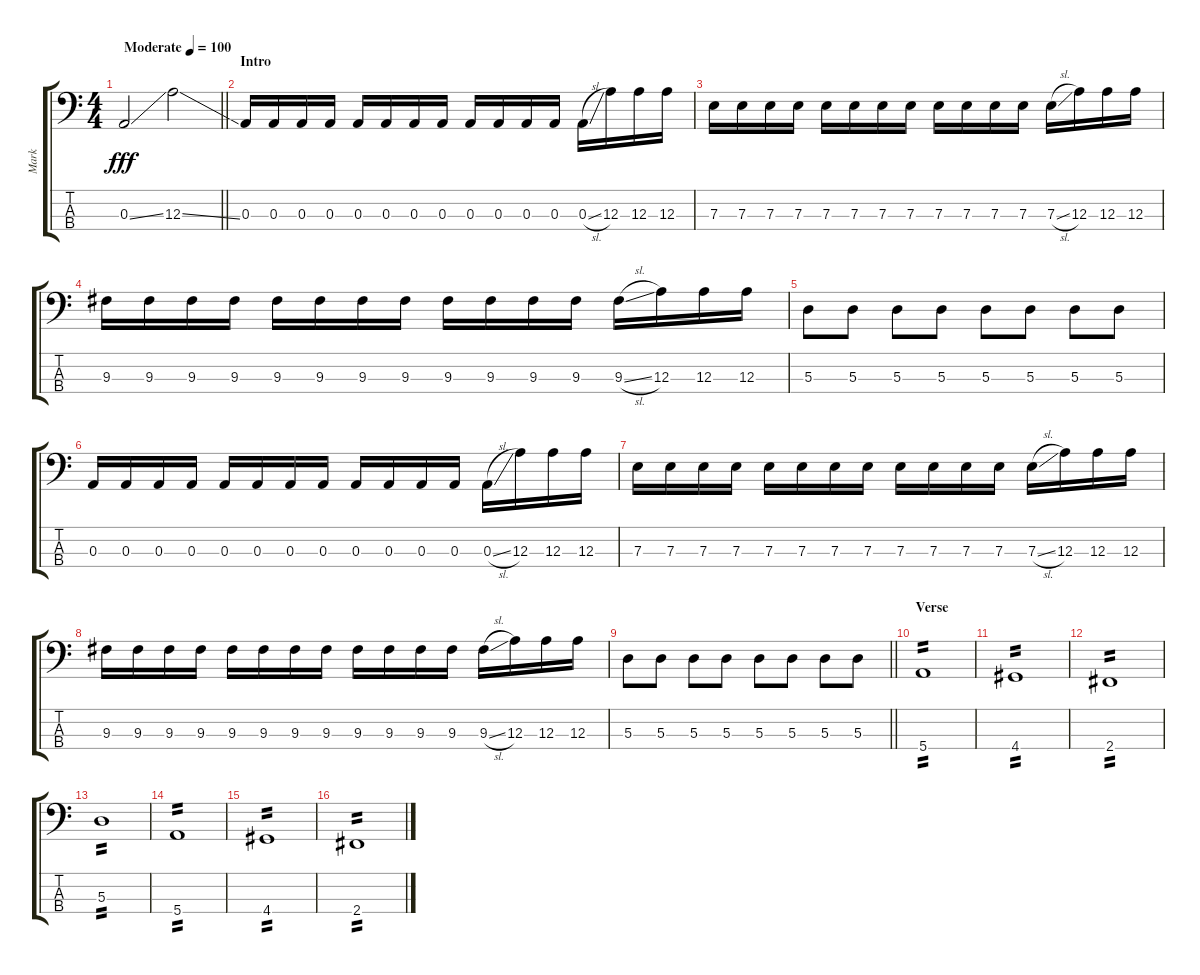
\track ("Mark" "Mark") {instrument electricbasspick}
\staff {score tabs}
\tuning (G2 D2 A1 E1) {hide}
\ts (4 4)
\tempo (100 "Moderate")
\clef f4
\barLineRight lightlight
\ks c
0.3{ss}.2{dy fff instrument electricbasspick} 12.3{ss}.2 |
\section ("" "Intro")
0.3.16 0.3.16 0.3.16 0.3.16 0.3.16 0.3.16 0.3.16 0.3.16 0.3.16 0.3.16 0.3.16 0.3.16 0.3{sl}.16 12.3.16 12.3.16 12.3.16 |
7.3.16 7.3.16 7.3.16 7.3.16 7.3.16 7.3.16 7.3.16 7.3.16 7.3.16 7.3.16 7.3.16 7.3.16 7.3{sl}.16 12.3.16 12.3.16 12.3.16 |
9.3.16 9.3.16 9.3.16 9.3.16 9.3.16 9.3.16 9.3.16 9.3.16 9.3.16 9.3.16 9.3.16 9.3.16 9.3{sl}.16 12.3.16 12.3.16 12.3.16 |
5.3.8 5.3.8 5.3.8 5.3.8 5.3.8 5.3.8 5.3.8 5.3.8 |
0.3.16 0.3.16 0.3.16 0.3.16 0.3.16 0.3.16 0.3.16 0.3.16 0.3.16 0.3.16 0.3.16 0.3.16 0.3{sl}.16 12.3.16 12.3.16 12.3.16 |
7.3.16 7.3.16 7.3.16 7.3.16 7.3.16 7.3.16 7.3.16 7.3.16 7.3.16 7.3.16 7.3.16 7.3.16 7.3{sl}.16 12.3.16 12.3.16 12.3.16 |
9.3.16 9.3.16 9.3.16 9.3.16 9.3.16 9.3.16 9.3.16 9.3.16 9.3.16 9.3.16 9.3.16 9.3.16 9.3{sl}.16 12.3.16 12.3.16 12.3.16 |
\barLineRight lightlight
5.3.8 5.3.8 5.3.8 5.3.8 5.3.8 5.3.8 5.3.8 5.3.8 |
\section ("" "Verse")
5.4.1{tp 2} |
4.4.1{tp 2} |
2.4.1{tp 2} |
5.3.1{tp 2} |
5.4.1{tp 2} |
4.4.1{tp 2} |
2.4.1{tp 2}
